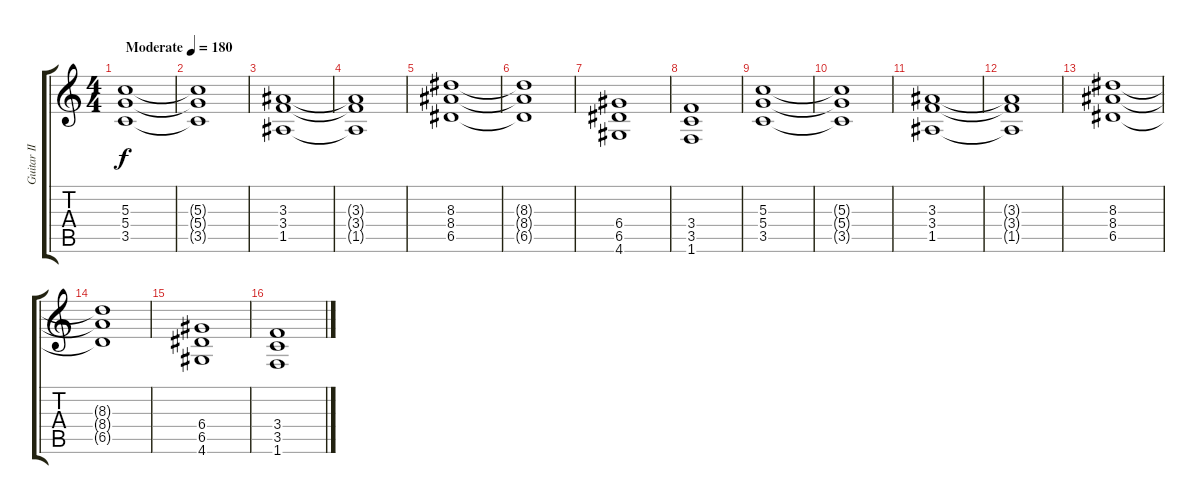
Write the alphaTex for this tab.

\track ("Guitar II" "Guitar II") {instrument distortionguitar}
\staff {score tabs}
\tuning (E4 B3 G3 D3 A2 E2) {hide}
\ts (4 4)
\tempo (180 "Moderate")
\clef g2
\ks c
(5.3 5.4 3.5).1{dy f instrument distortionguitar} |
(5.3{t} 5.4{t} 3.5{t}).1 |
(3.3 3.4 1.5).1 |
(3.3{t} 3.4{t} 1.5{t}).1 |
(8.3 8.4 6.5).1 |
(8.3{t} 8.4{t} 6.5{t}).1 |
(6.4 6.5 4.6).1 |
(3.4 3.5 1.6).1 |
(5.3 5.4 3.5).1 |
(5.3{t} 5.4{t} 3.5{t}).1 |
(3.3 3.4 1.5).1 |
(3.3{t} 3.4{t} 1.5{t}).1 |
(8.3 8.4 6.5).1 |
(8.3{t} 8.4{t} 6.5{t}).1 |
(6.4 6.5 4.6).1 |
(3.4 3.5 1.6).1
